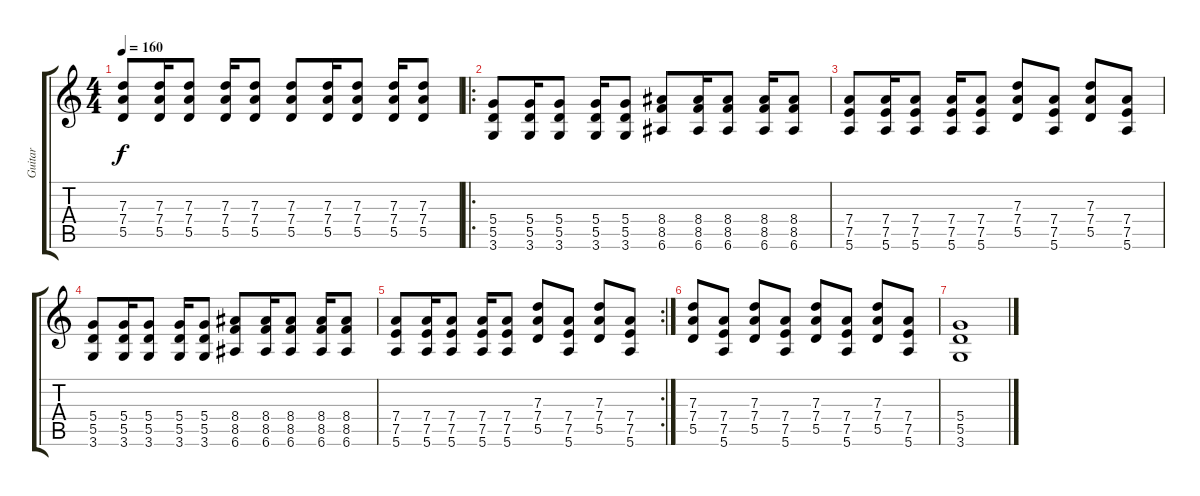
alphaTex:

\track ("Guitar" "Guitar") {instrument overdrivenguitar}
\staff {score tabs}
\tuning (E4 B3 G3 D3 A2 E2) {hide}
\ts (4 4)
\tempo 160
\clef g2
\ks c
(7.3 7.4 5.5).8{dy f} (7.3 7.4 5.5).16 (7.3 7.4 5.5).8 (7.3 7.4 5.5).16 (7.3 7.4 5.5).8 (7.3 7.4 5.5).8 (7.3 7.4 5.5).16 (7.3 7.4 5.5).8 (7.3 7.4 5.5).16 (7.3 7.4 5.5).8 |
\ro
(5.4 5.5 3.6).8 (5.4 5.5 3.6).16 (5.4 5.5 3.6).8 (5.4 5.5 3.6).16 (5.4 5.5 3.6).8 (8.4 8.5 6.6).8 (8.4 8.5 6.6).16 (8.4 8.5 6.6).8 (8.4 8.5 6.6).16 (8.4 8.5 6.6).8 |
(7.4 7.5 5.6).8 (7.4 7.5 5.6).16 (7.4 7.5 5.6).8 (7.4 7.5 5.6).16 (7.4 7.5 5.6).8 (7.3 7.4 5.5).8 (7.4 7.5 5.6).8 (7.3 7.4 5.5).8 (7.4 7.5 5.6).8 |
(5.4 5.5 3.6).8 (5.4 5.5 3.6).16 (5.4 5.5 3.6).8 (5.4 5.5 3.6).16 (5.4 5.5 3.6).8 (8.4 8.5 6.6).8 (8.4 8.5 6.6).16 (8.4 8.5 6.6).8 (8.4 8.5 6.6).16 (8.4 8.5 6.6).8 |
\rc 2
(7.4 7.5 5.6).8 (7.4 7.5 5.6).16 (7.4 7.5 5.6).8 (7.4 7.5 5.6).16 (7.4 7.5 5.6).8 (7.3 7.4 5.5).8 (7.4 7.5 5.6).8 (7.3 7.4 5.5).8 (7.4 7.5 5.6).8 |
(7.3 7.4 5.5).8 (7.4 7.5 5.6).8 (7.3 7.4 5.5).8 (7.4 7.5 5.6).8 (7.3 7.4 5.5).8 (7.4 7.5 5.6).8 (7.3 7.4 5.5).8 (7.4 7.5 5.6).8 |
(5.4 5.5 3.6).1
